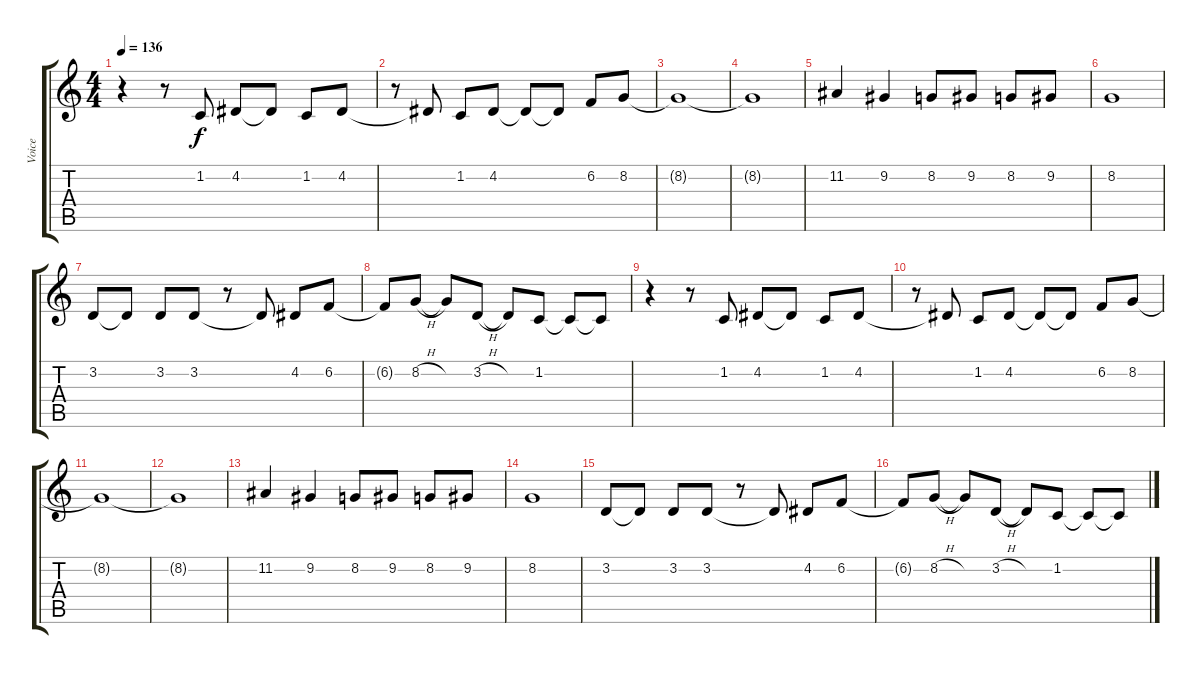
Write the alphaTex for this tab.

\track ("Voice" "Voice") {instrument altosax}
\staff {score tabs}
\tuning (E4 B3 G3 D3 A2 E2) {hide}
\ts (4 4)
\tempo 136
\clef g2
\ks c
r.4{dy f} r.8 1.2.8 4.2.8 4.2{t}.8 1.2.8 4.2.8 |
r.8 4.2{t}.8 1.2.8 4.2.8 4.2{t}.8 4.2{t}.8 6.2.8 8.2.8 |
8.2{t}.1 |
8.2{t}.1 |
11.2.4 9.2.4 8.2.8 9.2.8 8.2.8 9.2.8 |
8.2.1 |
3.2.8 3.2{t}.8 3.2.8 3.2.8 r.8 3.2{t}.8 4.2.8 6.2.8 |
6.2{t}.8 8.2{h}.8 8.2{t}.8 3.2{h}.8 3.2{t}.8 1.2.8 1.2{t}.8 1.2{t}.8 |
r.4 r.8 1.2.8 4.2.8 4.2{t}.8 1.2.8 4.2.8 |
r.8 4.2{t}.8 1.2.8 4.2.8 4.2{t}.8 4.2{t}.8 6.2.8 8.2.8 |
8.2{t}.1 |
8.2{t}.1 |
11.2.4 9.2.4 8.2.8 9.2.8 8.2.8 9.2.8 |
8.2.1 |
3.2.8 3.2{t}.8 3.2.8 3.2.8 r.8 3.2{t}.8 4.2.8 6.2.8 |
6.2{t}.8 8.2{h}.8 8.2{t}.8 3.2{h}.8 3.2{t}.8 1.2.8 1.2{t}.8 1.2{t}.8
